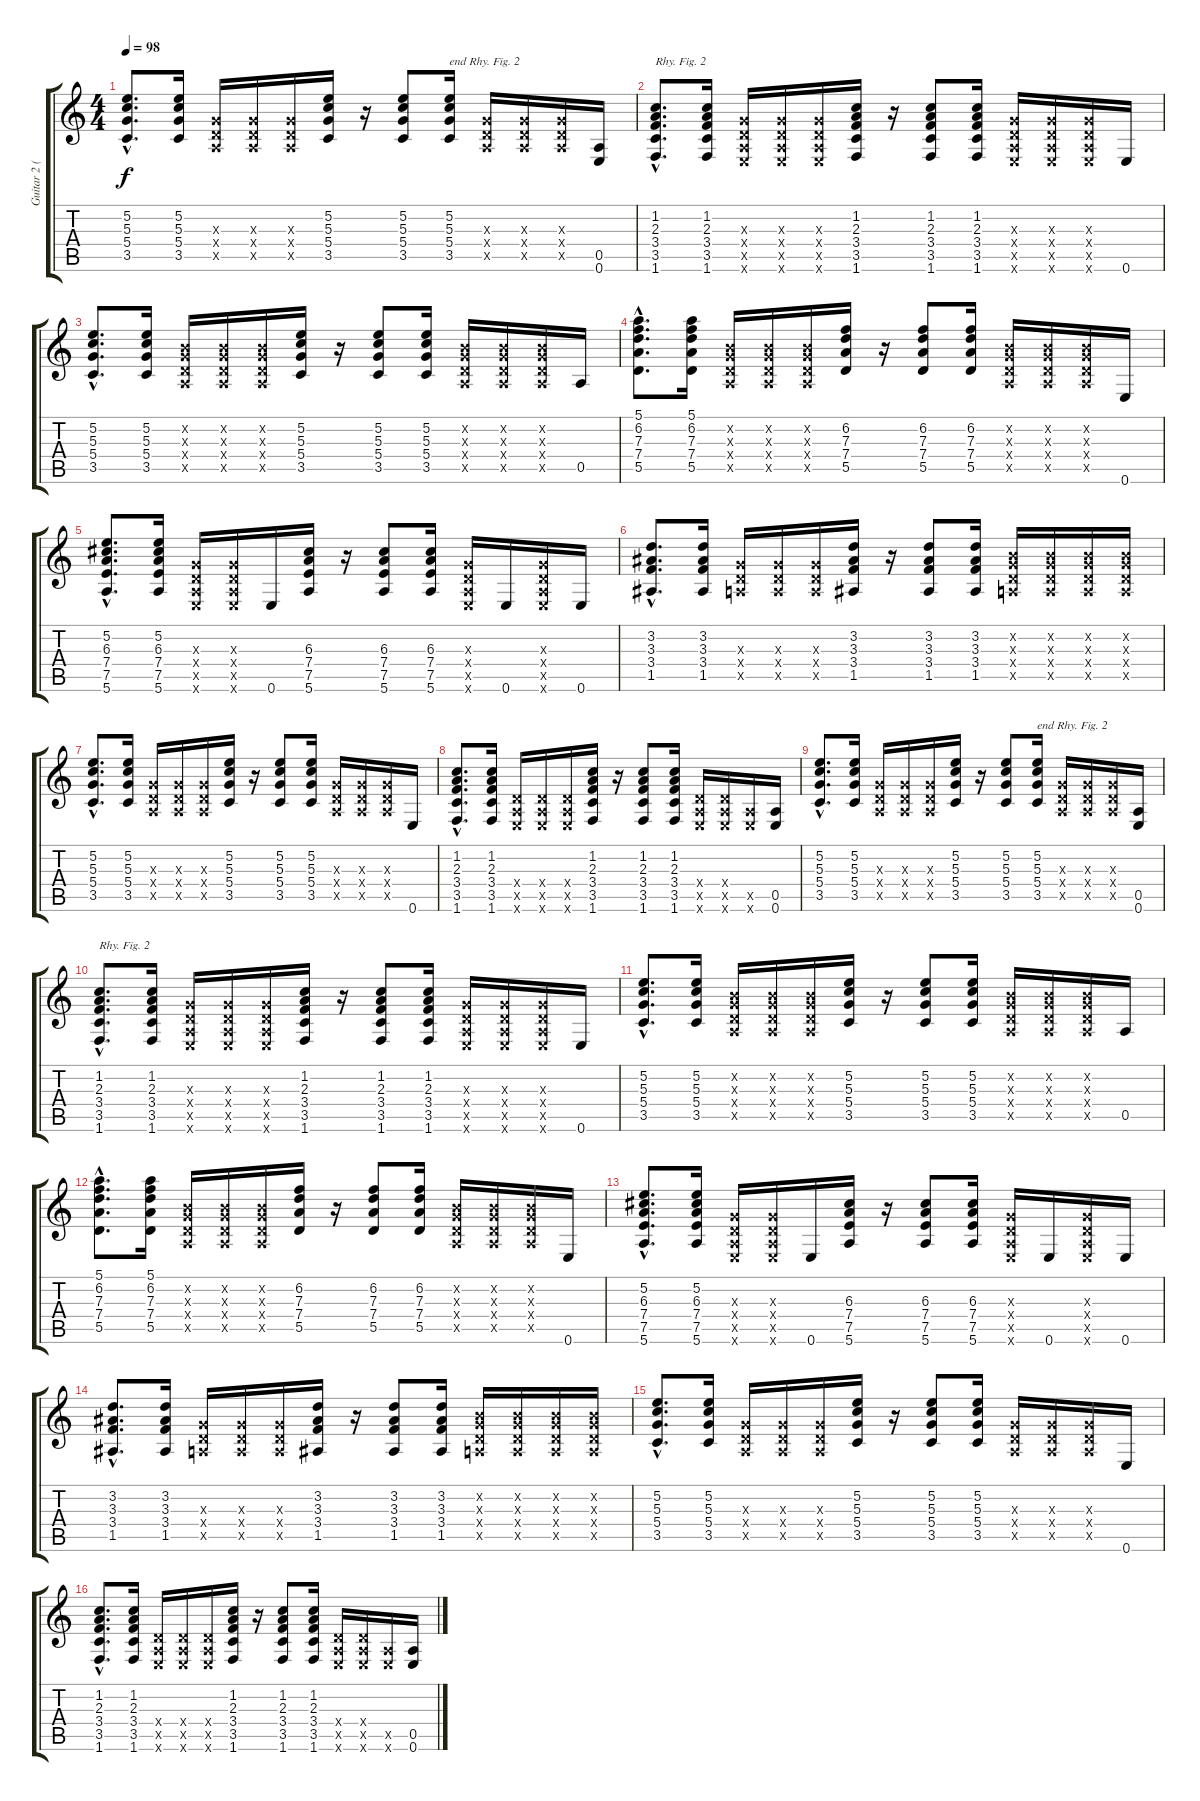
\track ("Guitar 2 (acous.)" "Guitar 2 (") {instrument acousticguitarsteel}
\staff {score tabs}
\tuning (E4 B3 G3 D3 A2 E2) {hide}
\ts (4 4)
\tempo 98
\clef g2
\ks c
(5.2{hac} 5.3{hac} 5.4{hac} 3.5{hac}).8{d dy f} (5.2 5.3 5.4 3.5).16 (0.3{x} 0.4{x} 0.5{x}).16 (0.3{x} 0.4{x} 0.5{x}).16 (0.3{x} 0.4{x} 0.5{x}).16 (5.2 5.3 5.4 3.5).16 r.16 (5.2 5.3 5.4 3.5).8 (5.2 5.3 5.4 3.5).16{txt "end Rhy. Fig. 2"} (0.3{x} 0.4{x} 0.5{x}).16 (0.3{x} 0.4{x} 0.5{x}).16 (0.3{x} 0.4{x} 0.5{x}).16 (0.5 0.6).16 |
(1.2{hac} 2.3{hac} 3.4{hac} 3.5{hac} 1.6{hac}).8{d txt "Rhy. Fig. 2"} (1.2 2.3 3.4 3.5 1.6).16 (0.3{x} 0.4{x} 0.5{x} 0.6{x}).16 (0.3{x} 0.4{x} 0.5{x} 0.6{x}).16 (0.3{x} 0.4{x} 0.5{x} 0.6{x}).16 (1.2 2.3 3.4 3.5 1.6).16 r.16 (1.2 2.3 3.4 3.5 1.6).8 (1.2 2.3 3.4 3.5 1.6).16 (0.3{x} 0.4{x} 0.5{x} 0.6{x}).16 (0.3{x} 0.4{x} 0.5{x} 0.6{x}).16 (0.3{x} 0.4{x} 0.5{x} 0.6{x}).16 0.6.16 |
(5.2{hac} 5.3{hac} 5.4{hac} 3.5{hac}).8{d} (5.2 5.3 5.4 3.5).16 (0.2{x} 0.3{x} 0.4{x} 0.5{x}).16 (0.2{x} 0.3{x} 0.4{x} 0.5{x}).16 (0.2{x} 0.3{x} 0.4{x} 0.5{x}).16 (5.2 5.3 5.4 3.5).16 r.16 (5.2 5.3 5.4 3.5).8 (5.2 5.3 5.4 3.5).16 (0.2{x} 0.3{x} 0.4{x} 0.5{x}).16 (0.2{x} 0.3{x} 0.4{x} 0.5{x}).16 (0.2{x} 0.3{x} 0.4{x} 0.5{x}).16 0.5.16 |
(5.1{hac} 6.2{hac} 7.3{hac} 7.4{hac} 5.5{hac}).8{d} (5.1 6.2 7.3 7.4 5.5).16 (0.2{x} 0.3{x} 0.4{x} 0.5{x}).16 (0.2{x} 0.3{x} 0.4{x} 0.5{x}).16 (0.2{x} 0.3{x} 0.4{x} 0.5{x}).16 (6.2 7.3 7.4 5.5).16 r.16 (6.2 7.3 7.4 5.5).8 (6.2 7.3 7.4 5.5).16 (0.2{x} 0.3{x} 0.4{x} 0.5{x}).16 (0.2{x} 0.3{x} 0.4{x} 0.5{x}).16 (0.2{x} 0.3{x} 0.4{x} 0.5{x}).16 0.6.16 |
(5.2{hac} 6.3{hac} 7.4{hac} 7.5{hac} 5.6{hac}).8{d} (5.2 6.3 7.4 7.5 5.6).16 (0.3{x} 0.4{x} 0.5{x} 0.6{x}).16 (0.3{x} 0.4{x} 0.5{x} 0.6{x}).16 0.6.16 (6.3 7.4 7.5 5.6).16 r.16 (6.3 7.4 7.5 5.6).8 (6.3 7.4 7.5 5.6).16 (0.3{x} 0.4{x} 0.5{x} 0.6{x}).16 0.6.16 (0.3{x} 0.4{x} 0.5{x} 0.6{x}).16 0.6.16 |
(3.2{hac} 3.3{hac} 3.4{hac} 1.5{hac}).8{d} (3.2 3.3 3.4 1.5).16 (0.3{x} 0.4{x} 0.5{x}).16 (0.3{x} 0.4{x} 0.5{x}).16 (0.3{x} 0.4{x} 0.5{x}).16 (3.2 3.3 3.4 1.5).16 r.16 (3.2 3.3 3.4 1.5).8 (3.2 3.3 3.4 1.5).16 (0.2{x} 0.3{x} 0.4{x} 0.5{x}).16 (0.2{x} 0.3{x} 0.4{x} 0.5{x}).16 (0.2{x} 0.3{x} 0.4{x} 0.5{x}).16 (0.2{x} 0.3{x} 0.4{x} 0.5{x}).16 |
(5.2{hac} 5.3{hac} 5.4{hac} 3.5{hac}).8{d} (5.2 5.3 5.4 3.5).16 (0.3{x} 0.4{x} 0.5{x}).16 (0.3{x} 0.4{x} 0.5{x}).16 (0.3{x} 0.4{x} 0.5{x}).16 (5.2 5.3 5.4 3.5).16 r.16 (5.2 5.3 5.4 3.5).8 (5.2 5.3 5.4 3.5).16 (0.3{x} 0.4{x} 0.5{x}).16 (0.3{x} 0.4{x} 0.5{x}).16 (0.3{x} 0.4{x} 0.5{x}).16 0.6.16 |
(1.2{hac} 2.3{hac} 3.4{hac} 3.5{hac} 1.6{hac}).8{d} (1.2 2.3 3.4 3.5 1.6).16 (0.4{x} 0.5{x} 0.6{x}).16 (0.4{x} 0.5{x} 0.6{x}).16 (0.4{x} 0.5{x} 0.6{x}).16 (1.2 2.3 3.4 3.5 1.6).16 r.16 (1.2 2.3 3.4 3.5 1.6).8 (1.2 2.3 3.4 3.5 1.6).16 (0.4{x} 0.5{x} 0.6{x}).16 (0.4{x} 0.5{x} 0.6{x}).16 (0.5{x} 0.6{x}).16 (0.5 0.6).16 |
(5.2{hac} 5.3{hac} 5.4{hac} 3.5{hac}).8{d} (5.2 5.3 5.4 3.5).16 (0.3{x} 0.4{x} 0.5{x}).16 (0.3{x} 0.4{x} 0.5{x}).16 (0.3{x} 0.4{x} 0.5{x}).16 (5.2 5.3 5.4 3.5).16 r.16 (5.2 5.3 5.4 3.5).8 (5.2 5.3 5.4 3.5).16{txt "end Rhy. Fig. 2"} (0.3{x} 0.4{x} 0.5{x}).16 (0.3{x} 0.4{x} 0.5{x}).16 (0.3{x} 0.4{x} 0.5{x}).16 (0.5 0.6).16 |
(1.2{hac} 2.3{hac} 3.4{hac} 3.5{hac} 1.6{hac}).8{d txt "Rhy. Fig. 2"} (1.2 2.3 3.4 3.5 1.6).16 (0.3{x} 0.4{x} 0.5{x} 0.6{x}).16 (0.3{x} 0.4{x} 0.5{x} 0.6{x}).16 (0.3{x} 0.4{x} 0.5{x} 0.6{x}).16 (1.2 2.3 3.4 3.5 1.6).16 r.16 (1.2 2.3 3.4 3.5 1.6).8 (1.2 2.3 3.4 3.5 1.6).16 (0.3{x} 0.4{x} 0.5{x} 0.6{x}).16 (0.3{x} 0.4{x} 0.5{x} 0.6{x}).16 (0.3{x} 0.4{x} 0.5{x} 0.6{x}).16 0.6.16 |
(5.2{hac} 5.3{hac} 5.4{hac} 3.5{hac}).8{d} (5.2 5.3 5.4 3.5).16 (0.2{x} 0.3{x} 0.4{x} 0.5{x}).16 (0.2{x} 0.3{x} 0.4{x} 0.5{x}).16 (0.2{x} 0.3{x} 0.4{x} 0.5{x}).16 (5.2 5.3 5.4 3.5).16 r.16 (5.2 5.3 5.4 3.5).8 (5.2 5.3 5.4 3.5).16 (0.2{x} 0.3{x} 0.4{x} 0.5{x}).16 (0.2{x} 0.3{x} 0.4{x} 0.5{x}).16 (0.2{x} 0.3{x} 0.4{x} 0.5{x}).16 0.5.16 |
(5.1{hac} 6.2{hac} 7.3{hac} 7.4{hac} 5.5{hac}).8{d} (5.1 6.2 7.3 7.4 5.5).16 (0.2{x} 0.3{x} 0.4{x} 0.5{x}).16 (0.2{x} 0.3{x} 0.4{x} 0.5{x}).16 (0.2{x} 0.3{x} 0.4{x} 0.5{x}).16 (6.2 7.3 7.4 5.5).16 r.16 (6.2 7.3 7.4 5.5).8 (6.2 7.3 7.4 5.5).16 (0.2{x} 0.3{x} 0.4{x} 0.5{x}).16 (0.2{x} 0.3{x} 0.4{x} 0.5{x}).16 (0.2{x} 0.3{x} 0.4{x} 0.5{x}).16 0.6.16 |
(5.2{hac} 6.3{hac} 7.4{hac} 7.5{hac} 5.6{hac}).8{d} (5.2 6.3 7.4 7.5 5.6).16 (0.3{x} 0.4{x} 0.5{x} 0.6{x}).16 (0.3{x} 0.4{x} 0.5{x} 0.6{x}).16 0.6.16 (6.3 7.4 7.5 5.6).16 r.16 (6.3 7.4 7.5 5.6).8 (6.3 7.4 7.5 5.6).16 (0.3{x} 0.4{x} 0.5{x} 0.6{x}).16 0.6.16 (0.3{x} 0.4{x} 0.5{x} 0.6{x}).16 0.6.16 |
(3.2{hac} 3.3{hac} 3.4{hac} 1.5{hac}).8{d} (3.2 3.3 3.4 1.5).16 (0.3{x} 0.4{x} 0.5{x}).16 (0.3{x} 0.4{x} 0.5{x}).16 (0.3{x} 0.4{x} 0.5{x}).16 (3.2 3.3 3.4 1.5).16 r.16 (3.2 3.3 3.4 1.5).8 (3.2 3.3 3.4 1.5).16 (0.2{x} 0.3{x} 0.4{x} 0.5{x}).16 (0.2{x} 0.3{x} 0.4{x} 0.5{x}).16 (0.2{x} 0.3{x} 0.4{x} 0.5{x}).16 (0.2{x} 0.3{x} 0.4{x} 0.5{x}).16 |
(5.2{hac} 5.3{hac} 5.4{hac} 3.5{hac}).8{d} (5.2 5.3 5.4 3.5).16 (0.3{x} 0.4{x} 0.5{x}).16 (0.3{x} 0.4{x} 0.5{x}).16 (0.3{x} 0.4{x} 0.5{x}).16 (5.2 5.3 5.4 3.5).16 r.16 (5.2 5.3 5.4 3.5).8 (5.2 5.3 5.4 3.5).16 (0.3{x} 0.4{x} 0.5{x}).16 (0.3{x} 0.4{x} 0.5{x}).16 (0.3{x} 0.4{x} 0.5{x}).16 0.6.16 |
(1.2{hac} 2.3{hac} 3.4{hac} 3.5{hac} 1.6{hac}).8{d} (1.2 2.3 3.4 3.5 1.6).16 (0.4{x} 0.5{x} 0.6{x}).16 (0.4{x} 0.5{x} 0.6{x}).16 (0.4{x} 0.5{x} 0.6{x}).16 (1.2 2.3 3.4 3.5 1.6).16 r.16 (1.2 2.3 3.4 3.5 1.6).8 (1.2 2.3 3.4 3.5 1.6).16 (0.4{x} 0.5{x} 0.6{x}).16 (0.4{x} 0.5{x} 0.6{x}).16 (0.5{x} 0.6{x}).16 (0.5 0.6).16
